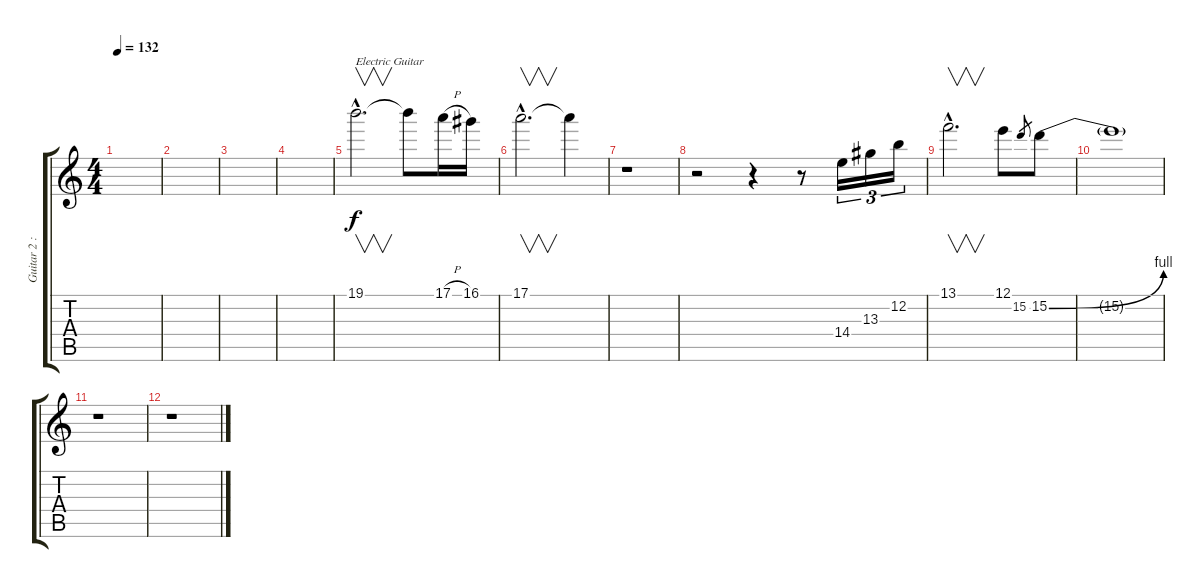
\track ("Guitar 2 : Kiko" "Guitar 2 :") {instrument overdrivenguitar}
\staff {score tabs}
\tuning (E4 B3 G3 D3 A2 E2) {hide}
\ts (4 4)
\tempo 132
\clef g2
\ks c
|
|
|
|
19.1{hac}.2{v d txt "Electric Guitar" volume 16 instrument overdrivenguitar} 19.1{t}.8 17.1{h}.16 16.1.16 |
17.1{hac}.2{v d} 17.1{t}.4 |
r.1 |
r.2 r.4 r.8 14.4.16{tu (3 2)} 13.3.16{tu (3 2)} 12.2.16{tu (3 2)} |
13.1{hac}.2{v d} 12.1.8 15.2.8{gr} 15.2{be (bend 0 0 60 4)}.8 |
15.2{t}.1 |
r.1 |
r.1
